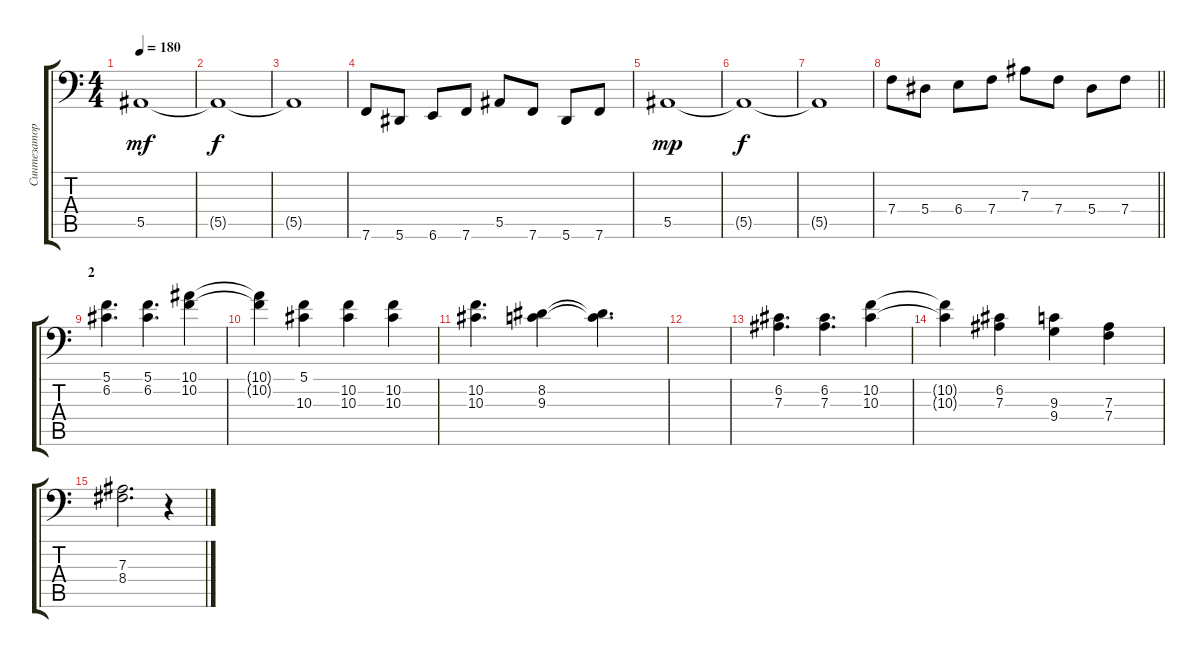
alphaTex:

\track ("Синтезатор 2" "Синтезатор") {instrument stringensemble1}
\staff {score tabs}
\tuning (C4 G3 Eb3 Bb2 F2 Bb1) {hide}
\ts (4 4)
\tempo 180
\clef f4
\ks c
5.5.1{dy mf} |
5.5{t}.1{dy f} |
5.5{t}.1 |
7.6.8 5.6.8 6.6.8 7.6.8 5.5.8 7.6.8 5.6.8 7.6.8 |
5.5.1{dy mp} |
5.5{t}.1{dy f} |
5.5{t}.1 |
\barLineRight lightlight
7.4.8 5.4.8 6.4.8 7.4.8 7.3.8 7.4.8 5.4.8 7.4.8 |
\section ("" "2")
(5.1 6.2).4{d} (5.1 6.2).4{d} (10.1 10.2).4 |
(10.1{t} 10.2{t}).4 (5.1 10.3).4 (10.2 10.3).4 (10.2 10.3).4 |
(10.2 10.3).4{d} (8.2 9.3).4 (8.2{t} 9.3{t}).4{d} |
|
(6.2 7.3).4{d} (6.2 7.3).4{d} (10.2 10.3).4 |
(10.2{t} 10.3{t}).4 (6.2 7.3).4 (9.3 9.4).4 (7.3 7.4).4 |
(7.3 8.4).2{d} r.4
